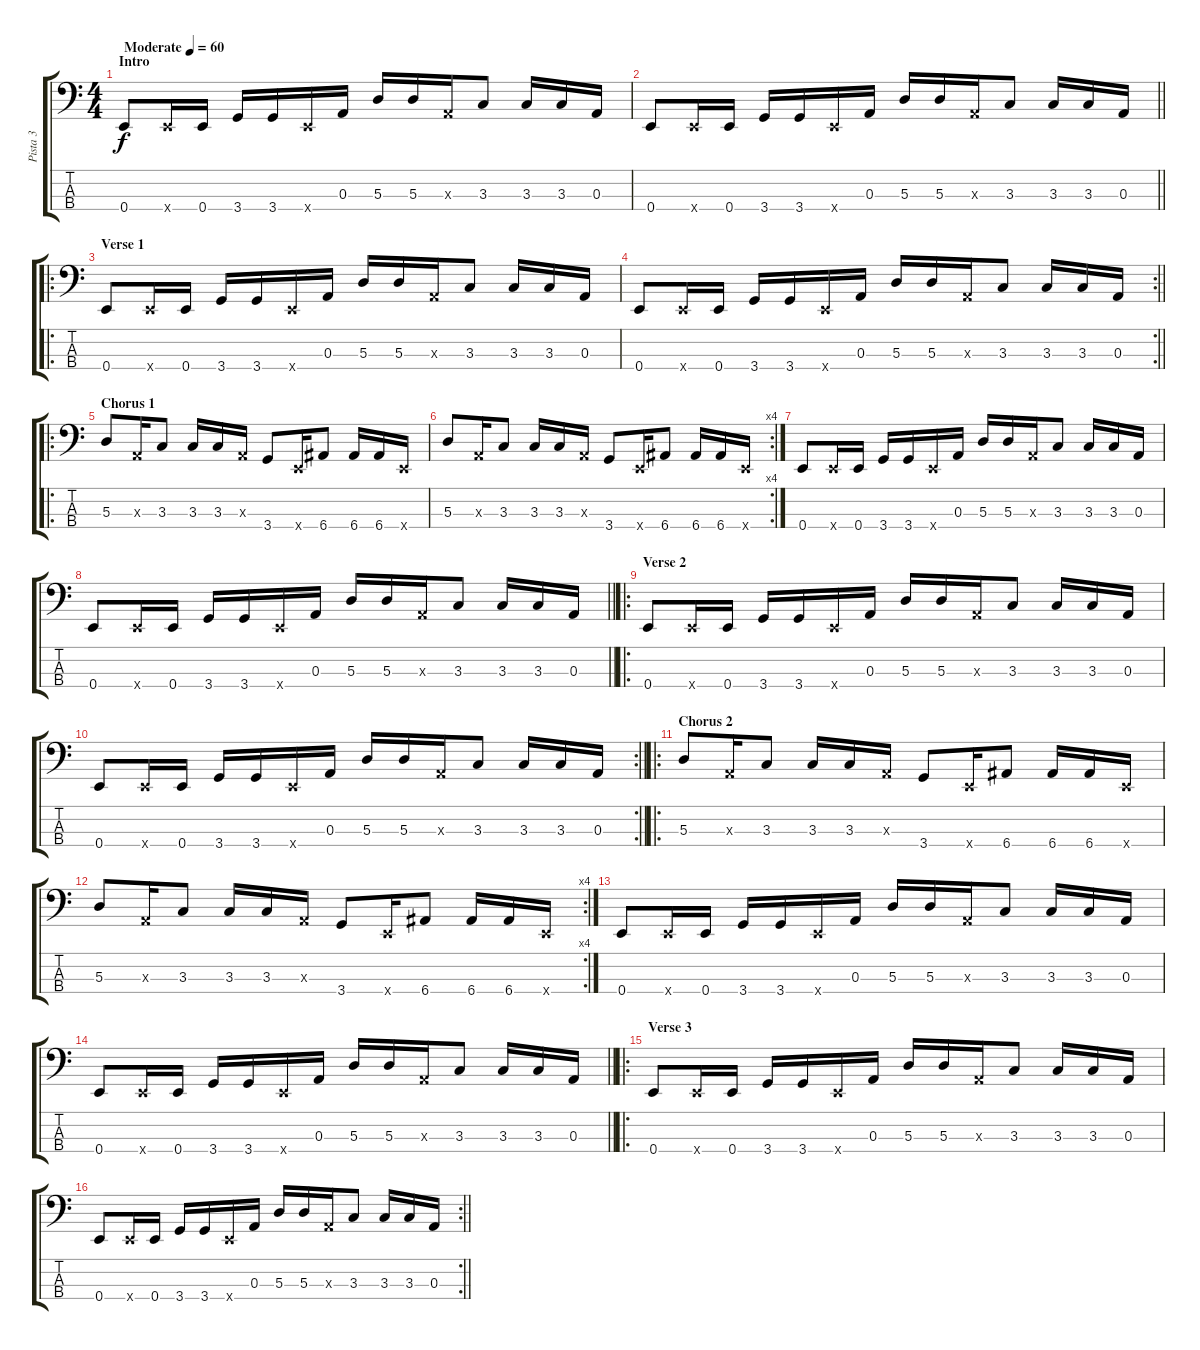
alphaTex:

\track ("Pista 3" "Pista 3") {instrument acousticbass}
\staff {score tabs}
\tuning (G2 D2 A1 E1) {hide}
\ts (4 4)
\section ("" "Intro")
\tempo (60 "Moderate")
\clef f4
\ks c
0.4.8{dy f instrument acousticbass} 0.4{x}.16 0.4.16 3.4.16 3.4.16 0.4{x}.16 0.3.16 5.3.16 5.3.16 0.3{x}.16 3.3.8 3.3.16 3.3.16 0.3.16 |
\barLineRight lightlight
0.4.8 0.4{x}.16 0.4.16 3.4.16 3.4.16 0.4{x}.16 0.3.16 5.3.16 5.3.16 0.3{x}.16 3.3.8 3.3.16 3.3.16 0.3.16 |
\ro
\section ("" "Verse 1")
0.4.8 0.4{x}.16 0.4.16 3.4.16 3.4.16 0.4{x}.16 0.3.16 5.3.16 5.3.16 0.3{x}.16 3.3.8 3.3.16 3.3.16 0.3.16 |
\rc 2
\barLineRight lightlight
0.4.8 0.4{x}.16 0.4.16 3.4.16 3.4.16 0.4{x}.16 0.3.16 5.3.16 5.3.16 0.3{x}.16 3.3.8 3.3.16 3.3.16 0.3.16 |
\ro
\section ("" "Chorus 1")
5.3.8 0.3{x}.16 3.3.8 3.3.16 3.3.16 0.3{x}.16 3.4.8 0.4{x}.16 6.4.8 6.4.16 6.4.16 0.4{x}.16 |
\rc 4
5.3.8 0.3{x}.16 3.3.8 3.3.16 3.3.16 0.3{x}.16 3.4.8 0.4{x}.16 6.4.8 6.4.16 6.4.16 0.4{x}.16 |
0.4.8 0.4{x}.16 0.4.16 3.4.16 3.4.16 0.4{x}.16 0.3.16 5.3.16 5.3.16 0.3{x}.16 3.3.8 3.3.16 3.3.16 0.3.16 |
\barLineRight lightlight
0.4.8 0.4{x}.16 0.4.16 3.4.16 3.4.16 0.4{x}.16 0.3.16 5.3.16 5.3.16 0.3{x}.16 3.3.8 3.3.16 3.3.16 0.3.16 |
\ro
\section ("" "Verse 2")
0.4.8 0.4{x}.16 0.4.16 3.4.16 3.4.16 0.4{x}.16 0.3.16 5.3.16 5.3.16 0.3{x}.16 3.3.8 3.3.16 3.3.16 0.3.16 |
\rc 2
\barLineRight lightlight
0.4.8 0.4{x}.16 0.4.16 3.4.16 3.4.16 0.4{x}.16 0.3.16 5.3.16 5.3.16 0.3{x}.16 3.3.8 3.3.16 3.3.16 0.3.16 |
\ro
\section ("" "Chorus 2")
5.3.8 0.3{x}.16 3.3.8 3.3.16 3.3.16 0.3{x}.16 3.4.8 0.4{x}.16 6.4.8 6.4.16 6.4.16 0.4{x}.16 |
\rc 4
5.3.8 0.3{x}.16 3.3.8 3.3.16 3.3.16 0.3{x}.16 3.4.8 0.4{x}.16 6.4.8 6.4.16 6.4.16 0.4{x}.16 |
0.4.8 0.4{x}.16 0.4.16 3.4.16 3.4.16 0.4{x}.16 0.3.16 5.3.16 5.3.16 0.3{x}.16 3.3.8 3.3.16 3.3.16 0.3.16 |
\barLineRight lightlight
0.4.8 0.4{x}.16 0.4.16 3.4.16 3.4.16 0.4{x}.16 0.3.16 5.3.16 5.3.16 0.3{x}.16 3.3.8 3.3.16 3.3.16 0.3.16 |
\ro
\section ("" "Verse 3")
0.4.8 0.4{x}.16 0.4.16 3.4.16 3.4.16 0.4{x}.16 0.3.16 5.3.16 5.3.16 0.3{x}.16 3.3.8 3.3.16 3.3.16 0.3.16 |
\rc 2
\barLineRight lightlight
0.4.8 0.4{x}.16 0.4.16 3.4.16 3.4.16 0.4{x}.16 0.3.16 5.3.16 5.3.16 0.3{x}.16 3.3.8 3.3.16 3.3.16 0.3.16
